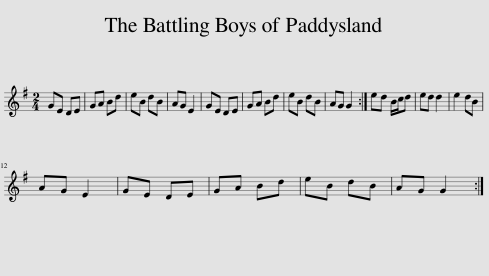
X:1
L:1/8
M:2/4
I:linebreak $
K:G
V:1 treble
V:1
 GE DE | GA Bd | eB dB | AG E2 | GE DE | %5
 GA Bd | eB dB | AG G2 :| ed B/c/d | ed d2 | %10
 e2 dB |$ AG E2 | GE DE | GA Bd | eB dB | %15
 AG G2 :| %16
